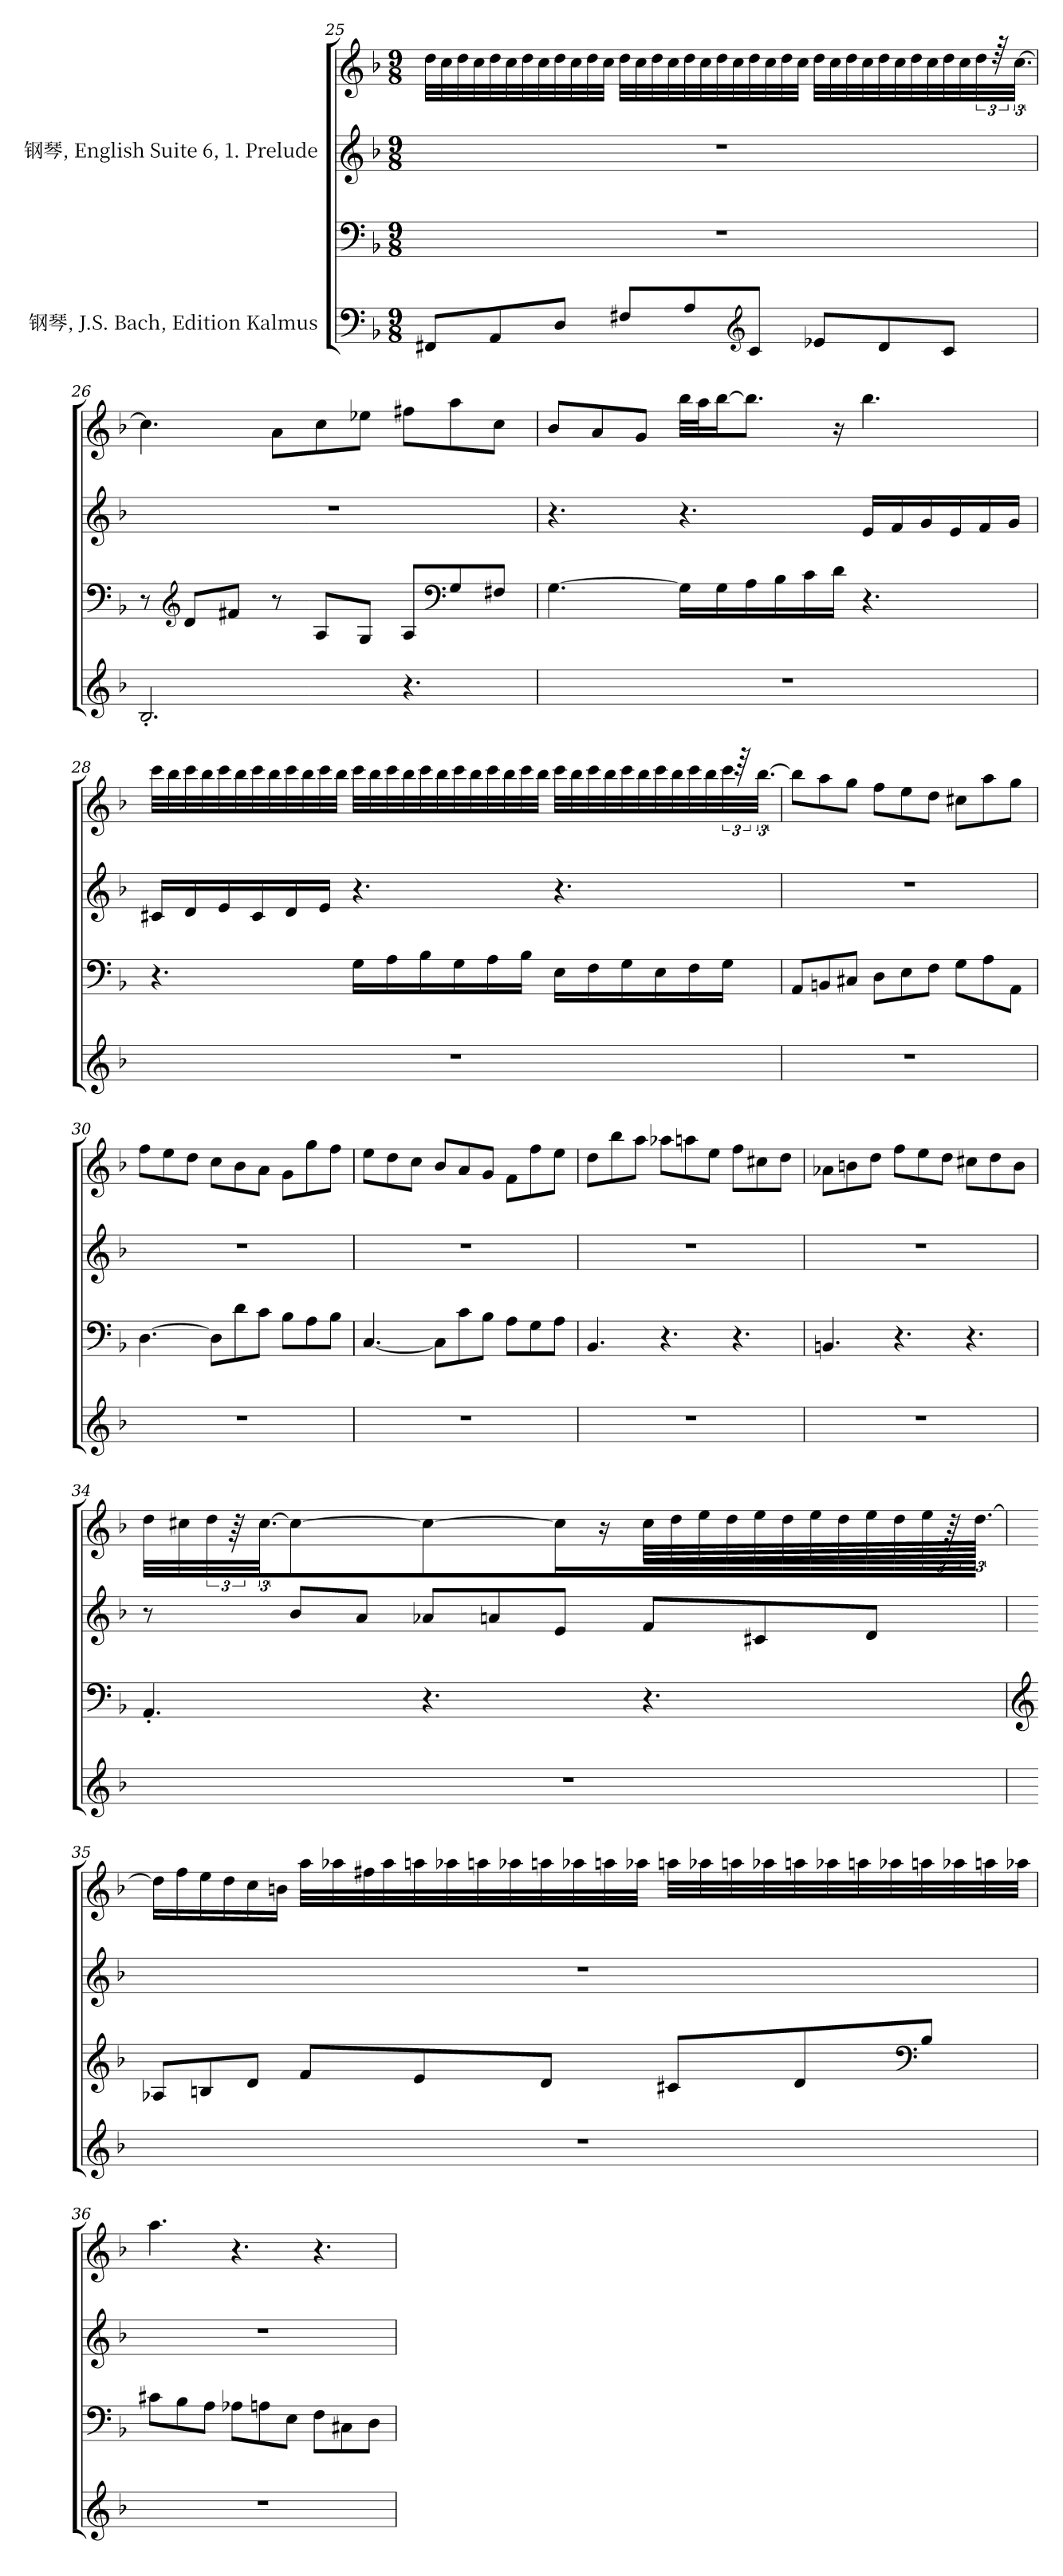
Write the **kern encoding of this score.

**kern	**kern	**kern	**kern
*part2	*part2	*part1	*part1
*staff4	*staff3	*staff2	*staff1
*I"钢琴, J.S. Bach, Edition Kalmus	*	*I"钢琴, English Suite 6, 1. Prelude	*
!!LO:LB:g=z
*clefF4	*clefF4	*clefG2	*clefG2
*k[b-]	*k[b-]	*k[b-]	*k[b-]
*M9/8	*M9/8	*M9/8	*M9/8
=25	=25	=25	=25
8FF#X/L	8%9r	8%9r	32dd\LLL
.	.	.	32cc\
.	.	.	32dd\
.	.	.	32cc\
8AA/	.	.	32dd\
.	.	.	32cc\
.	.	.	32dd\
.	.	.	32cc\
8D/J	.	.	32dd\
.	.	.	32cc\
.	.	.	32dd\
.	.	.	32cc\JJJ
8F#X/L	.	.	32dd\LLL
.	.	.	32cc\
.	.	.	32dd\
.	.	.	32cc\
8A/	.	.	32dd\
.	.	.	32cc\
.	.	.	32dd\
.	.	.	32cc\
*clefG2	*	*	*
8c/J	.	.	32dd\
.	.	.	32cc\
.	.	.	32dd\
.	.	.	32cc\JJJ
8e-X/L	.	.	32dd\LLL
.	.	.	32cc\
.	.	.	32dd\
.	.	.	32cc\
8d/	.	.	32dd\
.	.	.	32cc\
.	.	.	32dd\
.	.	.	32cc\
8c/J	.	.	32dd\
.	.	.	32cc\
.	.	.	48dd\JJJ
.	.	.	96r
.	.	.	[48.cc\
!!LO:PB:g=z
=26	=26	=26	=26
2.B-'/	8r	8%9r	4.cc\]
*	*clefG2	*	*
.	8d/L	.	.
.	8f#X/J	.	.
.	8r	.	8a\L
.	8A/L	.	8cc\
.	8G/J	.	8ee-X\J
4.r	8A/L	.	8ff#X\L
*	*clefF4	*	*
.	8G/	.	8aa\
.	8F#X/J	.	8cc\J
=27	=27	=27	=27
8%9r	[4.G\	4.r	8b-/L
.	.	.	8a/
.	.	.	8g/J
.	16G\LL]	4.r	32bb-\LLL
.	.	.	32aa\J
.	16G\	.	[16bb-\J
.	16A\	.	8.bb-\J]
.	16B-\	.	.
.	16c\	.	.
.	16d\JJ	.	16r
.	4.r	16e/LL	4.bb-\
.	.	16f/	.
.	.	16g/	.
.	.	16e/	.
.	.	16f/	.
.	.	16g/JJ	.
!!LO:LB:g=z
=28	=28	=28	=28
8%9r	4.r	16c#X/LL	32ccc\LLL
.	.	.	32bb-\
.	.	16d/	32ccc\
.	.	.	32bb-\
.	.	16e/	32ccc\
.	.	.	32bb-\
.	.	16c#/	32ccc\
.	.	.	32bb-\
.	.	16d/	32ccc\
.	.	.	32bb-\
.	.	16e/JJ	32ccc\
.	.	.	32bb-\JJJ
.	16G\LL	4.r	32ccc\LLL
.	.	.	32bb-\
.	16A\	.	32ccc\
.	.	.	32bb-\
.	16B-\	.	32ccc\
.	.	.	32bb-\
.	16G\	.	32ccc\
.	.	.	32bb-\
.	16A\	.	32ccc\
.	.	.	32bb-\
.	16B-\JJ	.	32ccc\
.	.	.	32bb-\JJJ
.	16E\LL	4.r	32ccc\LLL
.	.	.	32bb-\
.	16F\	.	32ccc\
.	.	.	32bb-\
.	16G\	.	32ccc\
.	.	.	32bb-\
.	16E\	.	32ccc\
.	.	.	32bb-\
.	16F\	.	32ccc\
.	.	.	32bb-\
.	16G\JJ	.	48ccc\JJJ
.	.	.	96r
.	.	.	[48.bb-\
!!LO:LB:g=z
=29	=29	=29	=29
8%9r	8AA/L	8%9r	8bb-\L]
.	8BBn/	.	8aa\
.	8C#X/J	.	8gg\J
.	8D\L	.	8ff\L
.	8E\	.	8ee\
.	8F\J	.	8dd\J
.	8G\L	.	8cc#X\L
.	8A\	.	8aa\
.	8AA\J	.	8gg\J
=30	=30	=30	=30
8%9r	[4.D\	8%9r	8ff\L
.	.	.	8ee\
.	.	.	8dd\J
.	8D\L]	.	8cc\L
.	8d\	.	8b-\
.	8c\J	.	8a\J
.	8B-\L	.	8g\L
.	8A\	.	8gg\
.	8B-\J	.	8ff\J
=31	=31	=31	=31
8%9r	[4.C/	8%9r	8ee\L
.	.	.	8dd\
.	.	.	8cc\J
.	8C\L]	.	8b-/L
.	8c\	.	8a/
.	8B-\J	.	8g/J
.	8A\L	.	8f\L
.	8G\	.	8ff\
.	8A\J	.	8ee\J
=32	=32	=32	=32
8%9r	4.BB-/	8%9r	8dd\L
.	.	.	8bb-\
.	.	.	8aa\J
.	4.r	.	8aa-X\L
.	.	.	8aan\
.	.	.	8ee\J
.	4.r	.	8ff\L
.	.	.	8cc#X\
.	.	.	8dd\J
!!LO:PB:g=z
=33	=33	=33	=33
8%9r	4.BBn/	8%9r	8a-X\L
.	.	.	8bn\
.	.	.	8dd\J
.	4.r	.	8ff\L
.	.	.	8ee\
.	.	.	8dd\J
.	4.r	.	8cc#X\L
.	.	.	8dd\
.	.	.	8b\J
=34	=34	=34	=34
8%9r	4.AA'/	8r	32dd\LLL
.	.	.	32cc#X\
.	.	.	48dd\JJJ
.	.	.	96r
.	.	.	[48.cc#\
.	.	8b-/L	4cc#\_
.	.	8a/J	.
.	4.r	8a-X/L	4cc#\_
.	.	8an/	.
.	.	8e/J	16cc#\]
.	.	.	16r
.	4.r	8f/L	32cc#\LLL
.	.	.	32dd\
.	.	.	32ee\
.	.	.	32dd\
.	.	8c#X/	32ee\
.	.	.	32dd\
.	.	.	32ee\
.	.	.	32dd\
.	.	8d/J	32ee\
.	.	.	32dd\
.	.	.	48ee\JJJ
.	.	.	96r
.	.	.	[48.dd\
!!LO:LB:g=z
=35	=35	=35	=35
*	*clefG2	*	*
8%9r	8A-X/L	8%9r	16dd\LL]
.	.	.	16ff\
.	8Bn/	.	16ee\
.	.	.	16dd\
.	8d/J	.	16cc\
.	.	.	16bn\JJ
.	8f/L	.	32aa\LLL
.	.	.	32aa-X\
.	.	.	32ff#X\
.	.	.	32aa-\
.	8e/	.	32aan\
.	.	.	32aa-X\
.	.	.	32aan\
.	.	.	32aa-X\
.	8d/J	.	32aan\
.	.	.	32aa-X\
.	.	.	32aan\
.	.	.	32aa-X\JJJ
.	8c#X/L	.	32aan\LLL
.	.	.	32aa-X\
.	.	.	32aan\
.	.	.	32aa-X\
.	8d/	.	32aan\
.	.	.	32aa-X\
.	.	.	32aan\
.	.	.	32aa-X\
*	*clefF4	*	*
.	8B/J	.	32aan\
.	.	.	32aa-X\
.	.	.	32aan\
.	.	.	32aa-X\JJJ
!!LO:LB:g=z
=36	=36	=36	=36
8%9r	8c#X\L	8%9r	4.aa\
.	8B-\	.	.
.	8A\J	.	.
.	8A-X\L	.	4.r
.	8An\	.	.
.	8E\J	.	.
.	8F\L	.	4.r
.	8C#X\	.	.
.	8D\J	.	.
=	=	=	=
*-	*-	*-	*-
